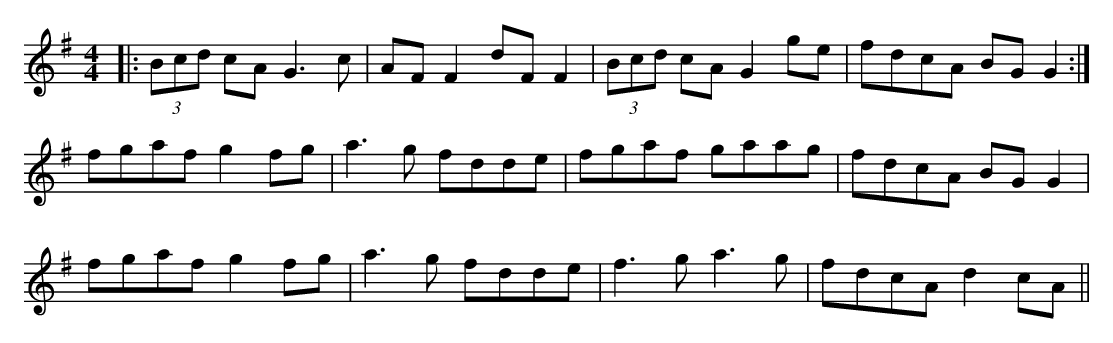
X:1
M:4/4
K:G
|:(3Bcd cA G3c|AF F2 dF F2|(3Bcd cA G2ge|fdcA BG G2:|
fgaf g2fg|a3g fdde|fgaf gaag|fdcA BGG2|
fgaf g2fg|a3g fdde|f3g a3g|fdcA d2cA||
